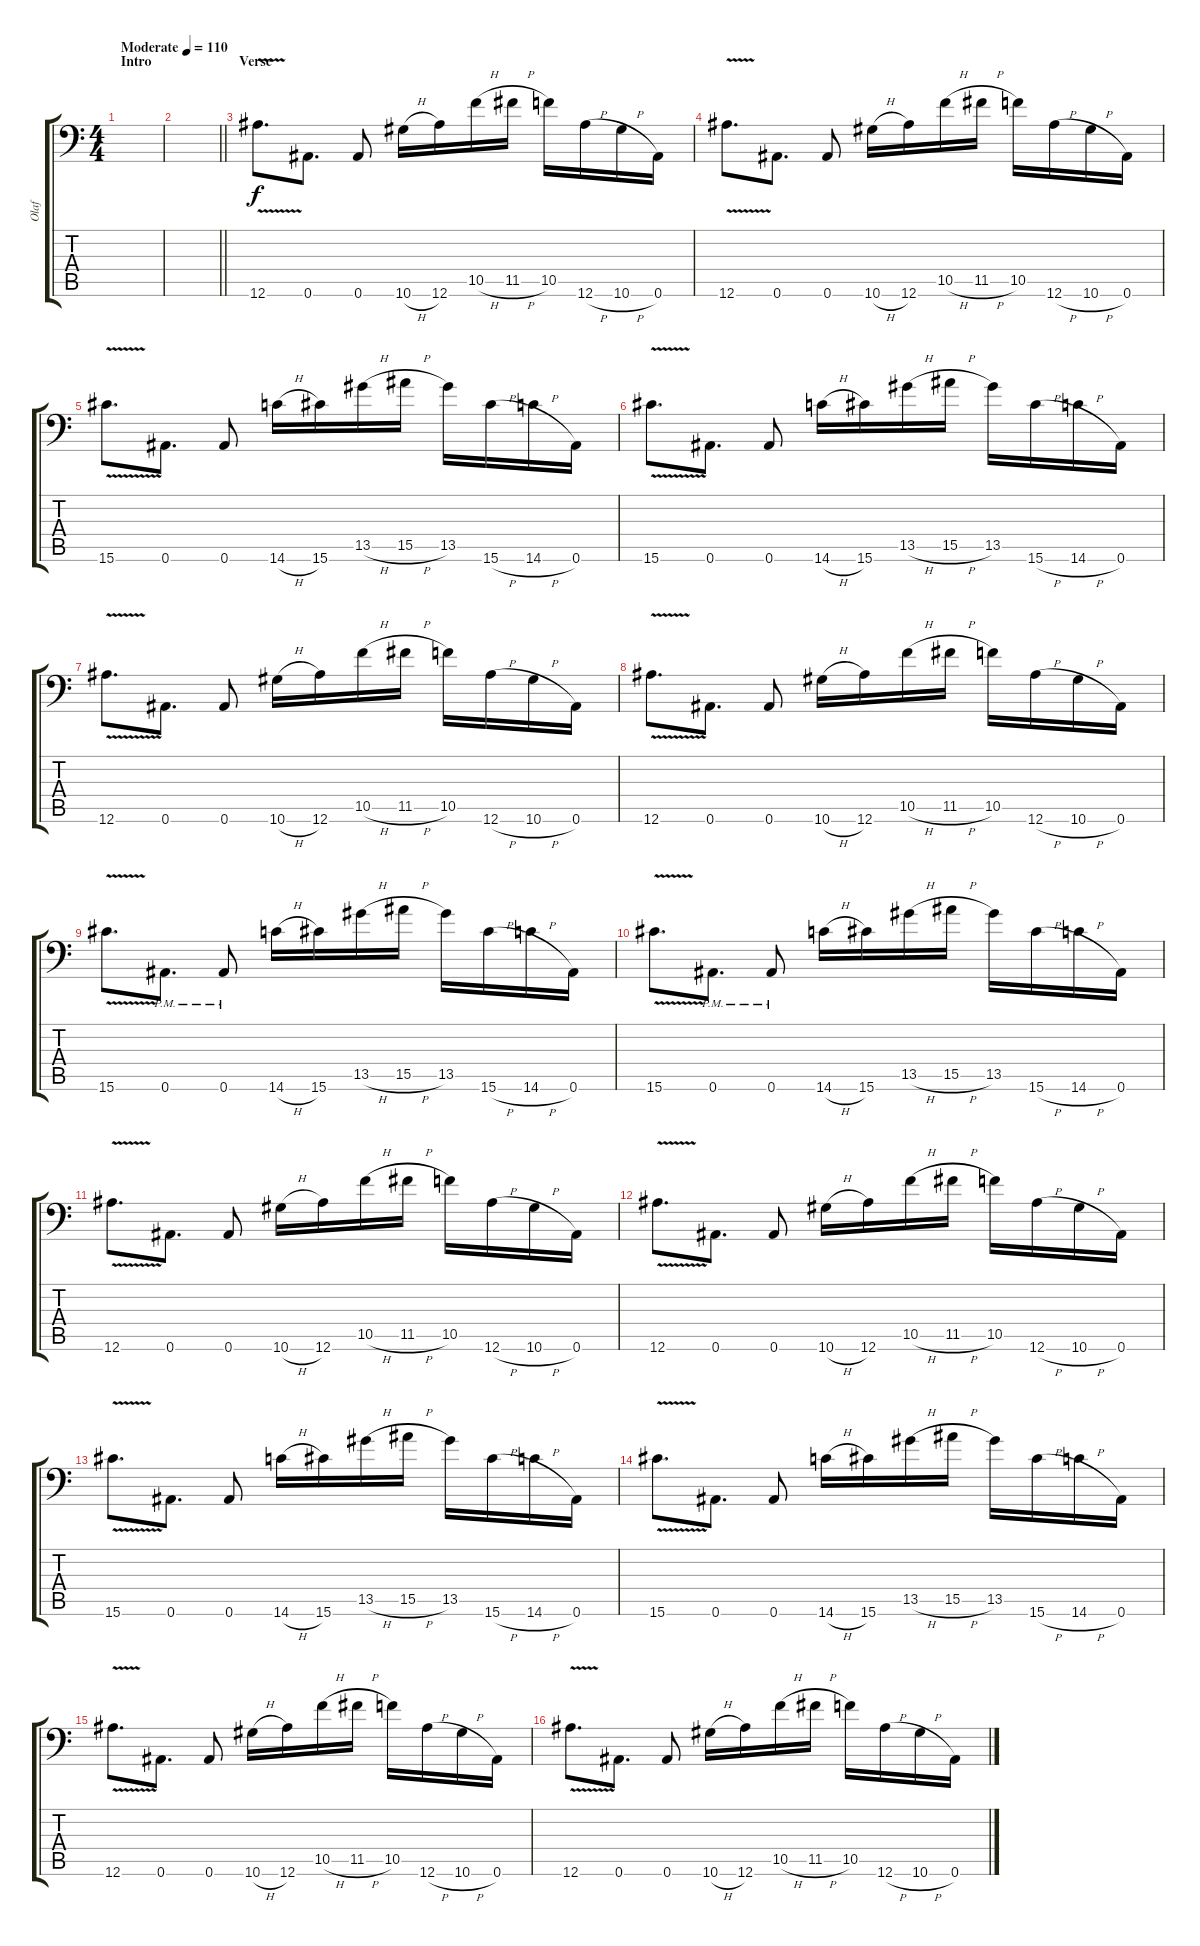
\track ("Olaf" "Olaf") {instrument overdrivenguitar}
\staff {score tabs}
\tuning (D4 A3 F3 C3 G2 Bb1) {hide}
\ts (4 4)
\section ("" "Intro")
\tempo (110 "Moderate")
\clef f4
\ks c
|
\barLineRight lightlight
|
\section ("" "Verse")
12.6{v}.8{d} 0.6.8{d} 0.6.8 10.6{h}.16 12.6.16 10.5{h}.16 11.5{h}.16 10.5.16 12.6{h}.16 10.6{h}.16 0.6.16 |
12.6{v}.8{d} 0.6.8{d} 0.6.8 10.6{h}.16 12.6.16 10.5{h}.16 11.5{h}.16 10.5.16 12.6{h}.16 10.6{h}.16 0.6.16 |
15.6{v}.8{d} 0.6.8{d} 0.6.8 14.6{h}.16 15.6.16 13.5{h}.16 15.5{h}.16 13.5.16 15.6{h}.16 14.6{h}.16 0.6.16 |
15.6{v}.8{d} 0.6.8{d} 0.6.8 14.6{h}.16 15.6.16 13.5{h}.16 15.5{h}.16 13.5.16 15.6{h}.16 14.6{h}.16 0.6.16 |
12.6{v}.8{d} 0.6.8{d} 0.6.8 10.6{h}.16 12.6.16 10.5{h}.16 11.5{h}.16 10.5.16 12.6{h}.16 10.6{h}.16 0.6.16 |
12.6{v}.8{d} 0.6.8{d} 0.6.8 10.6{h}.16 12.6.16 10.5{h}.16 11.5{h}.16 10.5.16 12.6{h}.16 10.6{h}.16 0.6.16 |
15.6{v}.8{d} 0.6{pm}.8{d} 0.6{pm}.8 14.6{h}.16 15.6.16 13.5{h}.16 15.5{h}.16 13.5.16 15.6{h}.16 14.6{h}.16 0.6.16 |
15.6{v}.8{d} 0.6{pm}.8{d} 0.6{pm}.8 14.6{h}.16 15.6.16 13.5{h}.16 15.5{h}.16 13.5.16 15.6{h}.16 14.6{h}.16 0.6.16 |
12.6{v}.8{d} 0.6.8{d} 0.6.8 10.6{h}.16 12.6.16 10.5{h}.16 11.5{h}.16 10.5.16 12.6{h}.16 10.6{h}.16 0.6.16 |
12.6{v}.8{d} 0.6.8{d} 0.6.8 10.6{h}.16 12.6.16 10.5{h}.16 11.5{h}.16 10.5.16 12.6{h}.16 10.6{h}.16 0.6.16 |
15.6{v}.8{d} 0.6.8{d} 0.6.8 14.6{h}.16 15.6.16 13.5{h}.16 15.5{h}.16 13.5.16 15.6{h}.16 14.6{h}.16 0.6.16 |
15.6{v}.8{d} 0.6.8{d} 0.6.8 14.6{h}.16 15.6.16 13.5{h}.16 15.5{h}.16 13.5.16 15.6{h}.16 14.6{h}.16 0.6.16 |
12.6{v}.8{d} 0.6.8{d} 0.6.8 10.6{h}.16 12.6.16 10.5{h}.16 11.5{h}.16 10.5.16 12.6{h}.16 10.6{h}.16 0.6.16 |
12.6{v}.8{d} 0.6.8{d} 0.6.8 10.6{h}.16 12.6.16 10.5{h}.16 11.5{h}.16 10.5.16 12.6{h}.16 10.6{h}.16 0.6.16
